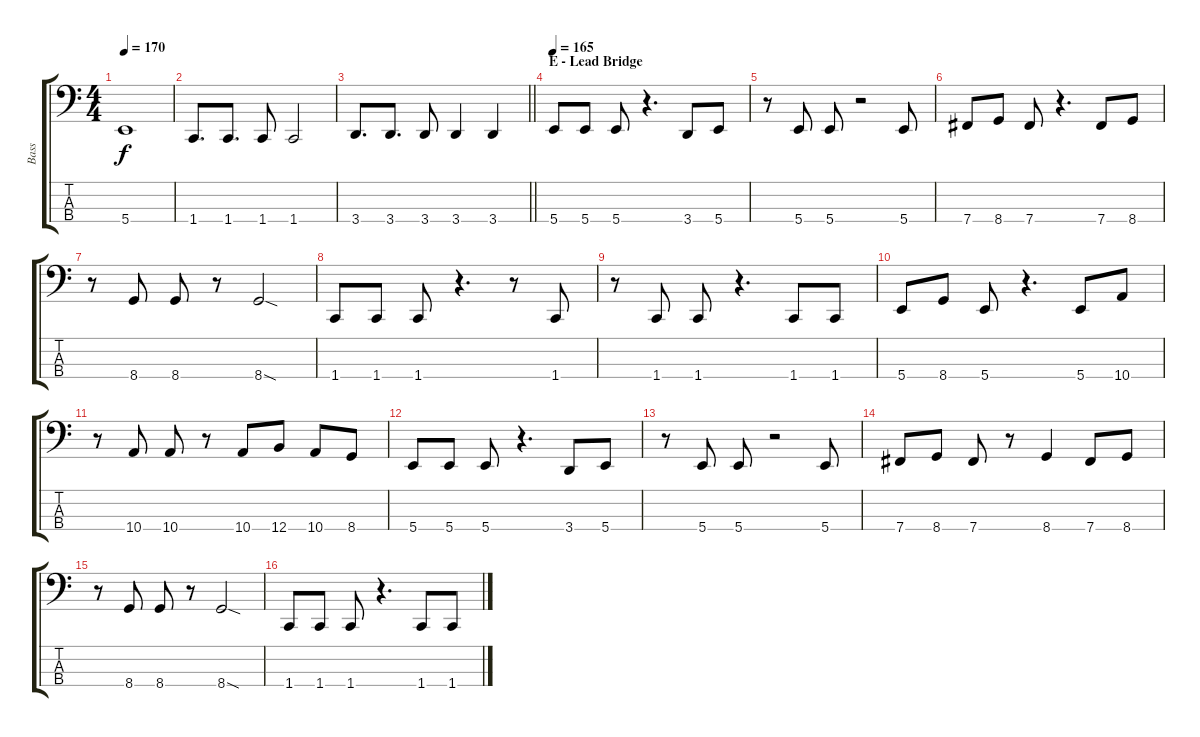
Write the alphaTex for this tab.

\track ("Bass" "Bass") {instrument electricbassfinger}
\staff {score tabs}
\tuning (E2 B1 Gb1 B0) {hide}
\ts (4 4)
\tempo 170
\clef f4
\ks c
5.4{t}.1{dy f} |
1.4.8{d} 1.4.8{d} 1.4.8 1.4.2 |
\barLineRight lightlight
3.4.8{d} 3.4.8{d} 3.4.8 3.4.4 3.4.4 |
\section ("" "E - Lead Bridge")
\tempo 165
5.4.8 5.4.8 5.4.8 r.4{d} 3.4.8 5.4.8 |
r.8 5.4.8 5.4.8 r.2 5.4.8 |
7.4.8 8.4.8 7.4.8 r.4{d} 7.4.8 8.4.8 |
r.8 8.4.8 8.4.8 r.8 8.4{sod}.2 |
1.4.8 1.4.8 1.4.8 r.4{d} r.8 1.4.8 |
r.8 1.4.8 1.4.8 r.4{d} 1.4.8 1.4.8 |
5.4.8 8.4.8 5.4.8 r.4{d} 5.4.8 10.4.8 |
r.8 10.4.8 10.4.8 r.8 10.4.8 12.4.8 10.4.8 8.4.8 |
5.4.8 5.4.8 5.4.8 r.4{d} 3.4.8 5.4.8 |
r.8 5.4.8 5.4.8 r.2 5.4.8 |
7.4.8 8.4.8 7.4.8 r.8 8.4.4 7.4.8 8.4.8 |
r.8 8.4.8 8.4.8 r.8 8.4{sod}.2 |
1.4.8 1.4.8 1.4.8 r.4{d} 1.4.8 1.4.8
